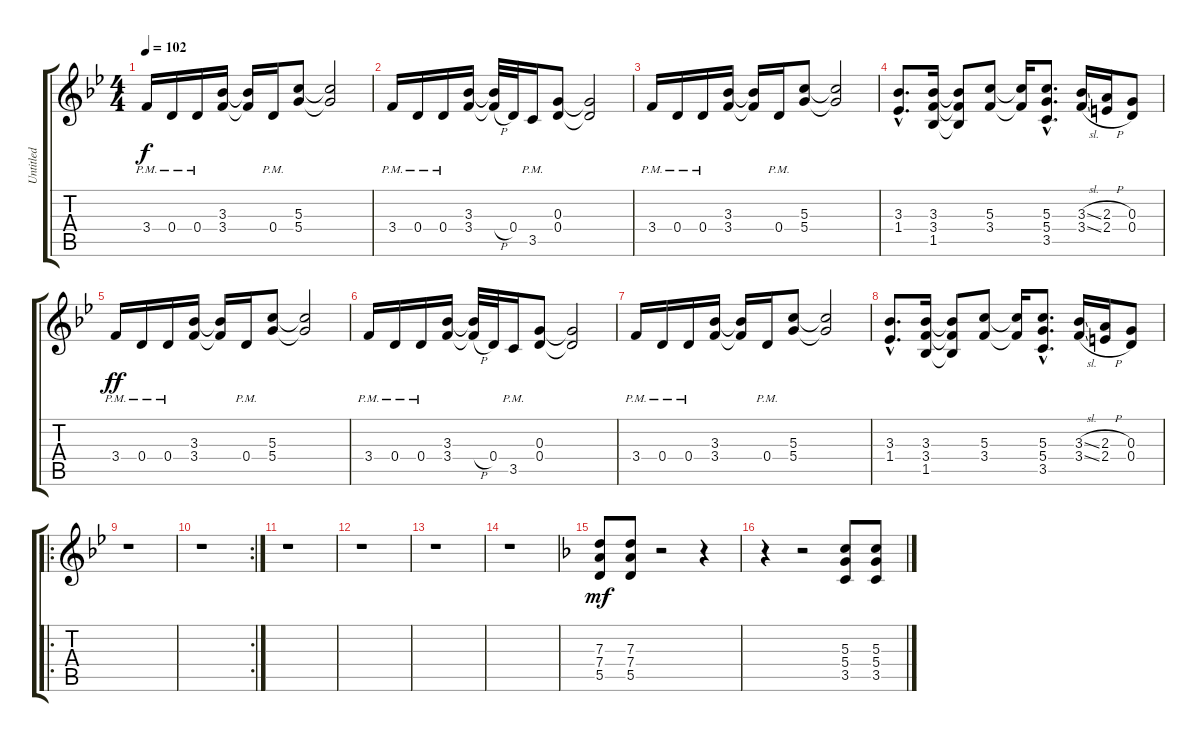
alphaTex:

\track ("Untitled" "Untitled") {instrument distortionguitar}
\staff {score tabs}
\tuning (E4 B3 G3 D3 A2 E2) {hide}
\ts (4 4)
\tempo 102
\clef g2
\ks bb
3.4{pm}.16{dy f} 0.4{pm}.16 0.4{pm}.16 (3.3 3.4).16 (3.3{t} 3.4{t}).16 0.4{pm}.16 (5.3 5.4).8 (5.3{t} 5.4{t}).2 |
3.4{pm}.16 0.4{pm}.16 0.4{pm}.16 (3.3 3.4).16 (3.3{t} 3.4{h t}).32 0.4.32 3.5{pm}.16 (0.3 0.4).8 (0.3{t} 0.4{t}).2 |
3.4{pm}.16 0.4{pm}.16 0.4{pm}.16 (3.3 3.4).16 (3.3{t} 3.4{t}).16 0.4{pm}.16 (5.3 5.4).8 (5.3{t} 5.4{t}).2 |
(3.3{hac} 1.4{hac}).8{d} (3.3 3.4 1.5).16 (3.3{t} 3.4{t} 1.5{t}).8 (5.3 3.4).8 (5.3{t} 3.4{t}).16 (5.3{hac} 5.4{hac} 3.5{hac}).8{d} (3.3{sl} 3.4{sl}).16 (2.3{h} 2.4{h}).16 (0.3 0.4).8 |
3.4{pm}.16{dy ff} 0.4{pm}.16 0.4{pm}.16 (3.3 3.4).16 (3.3{t} 3.4{t}).16 0.4{pm}.16 (5.3 5.4).8 (5.3{t} 5.4{t}).2 |
3.4{pm}.16 0.4{pm}.16 0.4{pm}.16 (3.3 3.4).16 (3.3{t} 3.4{h t}).32 0.4.32 3.5{pm}.16 (0.3 0.4).8 (0.3{t} 0.4{t}).2 |
3.4{pm}.16 0.4{pm}.16 0.4{pm}.16 (3.3 3.4).16 (3.3{t} 3.4{t}).16 0.4{pm}.16 (5.3 5.4).8 (5.3{t} 5.4{t}).2 |
(3.3{hac} 1.4{hac}).8{d} (3.3 3.4 1.5).16 (3.3{t} 3.4{t} 1.5{t}).8 (5.3 3.4).8 (5.3{t} 3.4{t}).16 (5.3{hac} 5.4{hac} 3.5{hac}).8{d} (3.3{sl} 3.4{sl}).16 (2.3{h} 2.4{h}).16 (0.3 0.4).8 |
\ro
r.1 |
\rc 2
r.1 |
r.1 |
r.1 |
r.1 |
r.1 |
\ks f
(7.3 7.4 5.5).8{dy mf} (7.3 7.4 5.5).8 r.2 r.4 |
r.4 r.2 (5.3 5.4 3.5).8 (5.3 5.4 3.5).8
